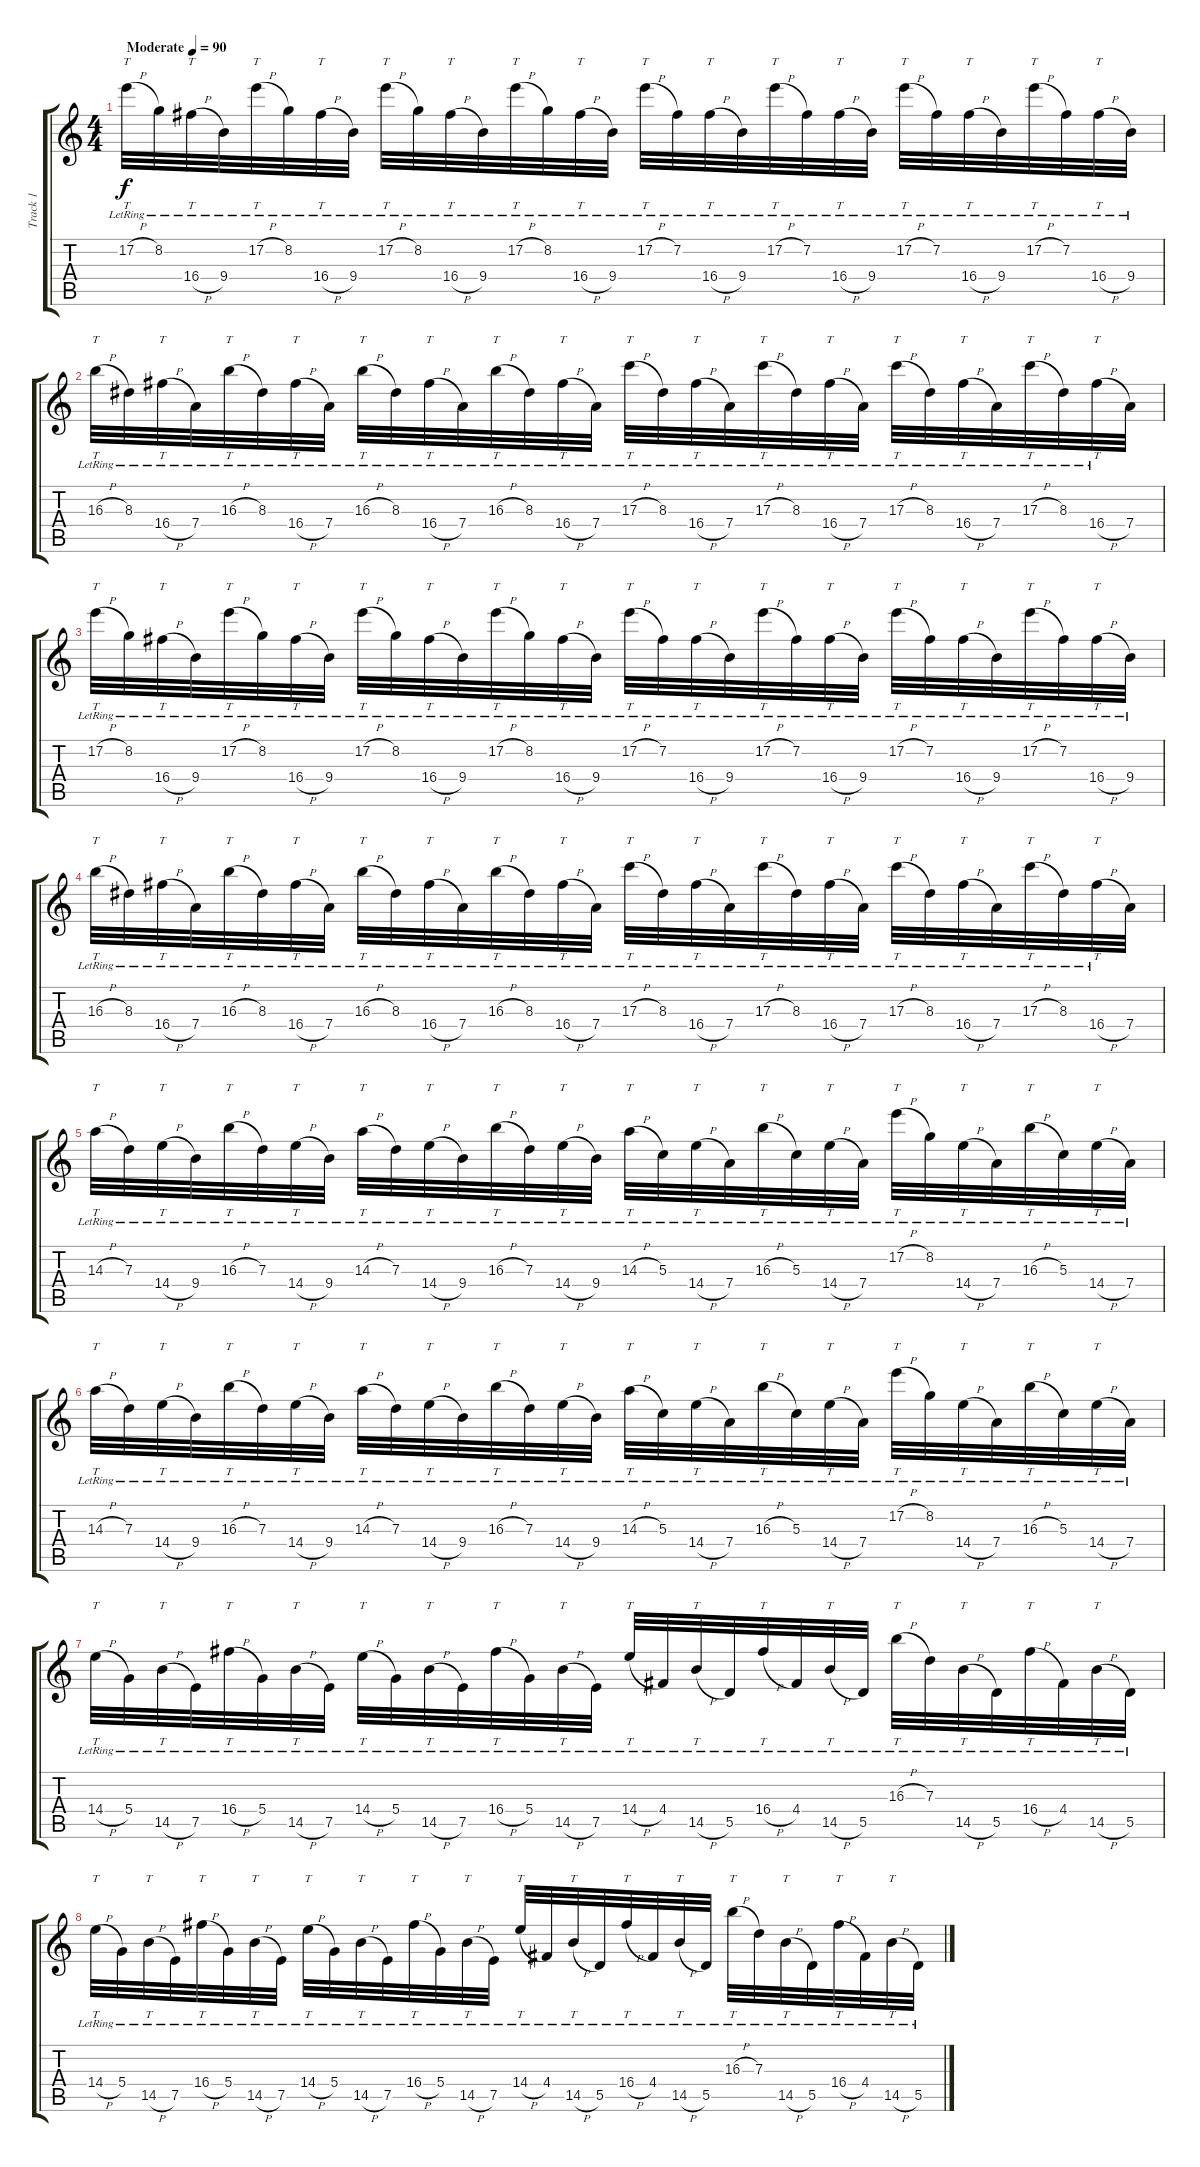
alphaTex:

\track ("Track 1" "Track 1") {instrument electricguitarclean}
\staff {score tabs}
\tuning (E4 B3 G3 D3 A2 E2) {hide}
\ts (4 4)
\tempo (90 "Moderate")
\clef g2
\ks c
17.2{h lr}.32{tt dy f instrument electricguitarclean} 8.2{lr}.32 16.4{h lr}.32{tt} 9.4{lr}.32 17.2{h lr}.32{tt} 8.2{lr}.32 16.4{h lr}.32{tt} 9.4{lr}.32 17.2{h lr}.32{tt} 8.2{lr}.32 16.4{h lr}.32{tt} 9.4{lr}.32 17.2{h lr}.32{tt} 8.2{lr}.32 16.4{h lr}.32{tt} 9.4{lr}.32 17.2{h lr}.32{tt} 7.2{lr}.32 16.4{h lr}.32{tt} 9.4{lr}.32 17.2{h lr}.32{tt} 7.2{lr}.32 16.4{h lr}.32{tt} 9.4{lr}.32 17.2{h lr}.32{tt} 7.2{lr}.32 16.4{h lr}.32{tt} 9.4{lr}.32 17.2{h lr}.32{tt} 7.2{lr}.32 16.4{h lr}.32{tt} 9.4{lr}.32 |
16.3{h lr}.32{tt} 8.3{lr}.32 16.4{h lr}.32{tt} 7.4{lr}.32 16.3{h lr}.32{tt} 8.3{lr}.32 16.4{h lr}.32{tt} 7.4{lr}.32 16.3{h lr}.32{tt} 8.3{lr}.32 16.4{h lr}.32{tt} 7.4{lr}.32 16.3{h lr}.32{tt} 8.3{lr}.32 16.4{h lr}.32{tt} 7.4{lr}.32 17.3{h lr}.32{tt} 8.3{lr}.32 16.4{h lr}.32{tt} 7.4{lr}.32 17.3{h lr}.32{tt} 8.3{lr}.32 16.4{h lr}.32{tt} 7.4{lr}.32 17.3{h lr}.32{tt} 8.3{lr}.32 16.4{h lr}.32{tt} 7.4{lr}.32 17.3{h lr}.32{tt} 8.3{lr}.32 16.4{h lr}.32{tt} 7.4.32 |
17.2{h lr}.32{tt} 8.2{lr}.32 16.4{h lr}.32{tt} 9.4{lr}.32 17.2{h lr}.32{tt} 8.2{lr}.32 16.4{h lr}.32{tt} 9.4{lr}.32 17.2{h lr}.32{tt} 8.2{lr}.32 16.4{h lr}.32{tt} 9.4{lr}.32 17.2{h lr}.32{tt} 8.2{lr}.32 16.4{h lr}.32{tt} 9.4{lr}.32 17.2{h lr}.32{tt} 7.2{lr}.32 16.4{h lr}.32{tt} 9.4{lr}.32 17.2{h lr}.32{tt} 7.2{lr}.32 16.4{h lr}.32{tt} 9.4{lr}.32 17.2{h lr}.32{tt} 7.2{lr}.32 16.4{h lr}.32{tt} 9.4{lr}.32 17.2{h lr}.32{tt} 7.2{lr}.32 16.4{h lr}.32{tt} 9.4{lr}.32 |
16.3{h lr}.32{tt} 8.3{lr}.32 16.4{h lr}.32{tt} 7.4{lr}.32 16.3{h lr}.32{tt} 8.3{lr}.32 16.4{h lr}.32{tt} 7.4{lr}.32 16.3{h lr}.32{tt} 8.3{lr}.32 16.4{h lr}.32{tt} 7.4{lr}.32 16.3{h lr}.32{tt} 8.3{lr}.32 16.4{h lr}.32{tt} 7.4{lr}.32 17.3{h lr}.32{tt} 8.3{lr}.32 16.4{h lr}.32{tt} 7.4{lr}.32 17.3{h lr}.32{tt} 8.3{lr}.32 16.4{h lr}.32{tt} 7.4{lr}.32 17.3{h lr}.32{tt} 8.3{lr}.32 16.4{h lr}.32{tt} 7.4{lr}.32 17.3{h lr}.32{tt} 8.3{lr}.32 16.4{h lr}.32{tt} 7.4.32 |
14.3{h lr}.32{tt} 7.3{lr}.32 14.4{h lr}.32{tt} 9.4{lr}.32 16.3{h lr}.32{tt} 7.3{lr}.32 14.4{h lr}.32{tt} 9.4{lr}.32 14.3{h lr}.32{tt} 7.3{lr}.32 14.4{h lr}.32{tt} 9.4{lr}.32 16.3{h lr}.32{tt} 7.3{lr}.32 14.4{h lr}.32{tt} 9.4{lr}.32 14.3{h lr}.32{tt} 5.3{lr}.32 14.4{h lr}.32{tt} 7.4{lr}.32 16.3{h lr}.32{tt} 5.3{lr}.32 14.4{h lr}.32{tt} 7.4{lr}.32 17.2{h lr}.32{tt} 8.2{lr}.32 14.4{h lr}.32{tt} 7.4{lr}.32 16.3{h lr}.32{tt} 5.3{lr}.32 14.4{h lr}.32{tt} 7.4{lr}.32 |
14.3{h lr}.32{tt} 7.3{lr}.32 14.4{h lr}.32{tt} 9.4{lr}.32 16.3{h lr}.32{tt} 7.3{lr}.32 14.4{h lr}.32{tt} 9.4{lr}.32 14.3{h lr}.32{tt} 7.3{lr}.32 14.4{h lr}.32{tt} 9.4{lr}.32 16.3{h lr}.32{tt} 7.3{lr}.32 14.4{h lr}.32{tt} 9.4{lr}.32 14.3{h lr}.32{tt} 5.3{lr}.32 14.4{h lr}.32{tt} 7.4{lr}.32 16.3{h lr}.32{tt} 5.3{lr}.32 14.4{h lr}.32{tt} 7.4{lr}.32 17.2{h lr}.32{tt} 8.2{lr}.32 14.4{h lr}.32{tt} 7.4{lr}.32 16.3{h lr}.32{tt} 5.3{lr}.32 14.4{h lr}.32{tt} 7.4{lr}.32 |
14.4{h lr}.32{tt} 5.4{lr}.32 14.5{h lr}.32{tt} 7.5{lr}.32 16.4{h lr}.32{tt} 5.4{lr}.32 14.5{h lr}.32{tt} 7.5{lr}.32 14.4{h lr}.32{tt} 5.4{lr}.32 14.5{h lr}.32{tt} 7.5{lr}.32 16.4{h lr}.32{tt} 5.4{lr}.32 14.5{h lr}.32{tt} 7.5{lr}.32 14.4{h lr}.32{tt} 4.4{lr}.32 14.5{h lr}.32{tt} 5.5{lr}.32 16.4{h lr}.32{tt} 4.4{lr}.32 14.5{h lr}.32{tt} 5.5{lr}.32 16.3{h lr}.32{tt} 7.3{lr}.32 14.5{h lr}.32{tt} 5.5{lr}.32 16.4{h lr}.32{tt} 4.4{lr}.32 14.5{h lr}.32{tt} 5.5{lr}.32 |
14.4{h lr}.32{tt} 5.4{lr}.32 14.5{h lr}.32{tt} 7.5{lr}.32 16.4{h lr}.32{tt} 5.4{lr}.32 14.5{h lr}.32{tt} 7.5{lr}.32 14.4{h lr}.32{tt} 5.4{lr}.32 14.5{h lr}.32{tt} 7.5{lr}.32 16.4{h lr}.32{tt} 5.4{lr}.32 14.5{h lr}.32{tt} 7.5{lr}.32 14.4{h lr}.32{tt} 4.4{lr}.32 14.5{h lr}.32{tt} 5.5{lr}.32 16.4{h lr}.32{tt} 4.4{lr}.32 14.5{h lr}.32{tt} 5.5{lr}.32 16.3{h lr}.32{tt} 7.3{lr}.32 14.5{h lr}.32{tt} 5.5{lr}.32 16.4{h lr}.32{tt} 4.4{lr}.32 14.5{h lr}.32{tt} 5.5{lr}.32
